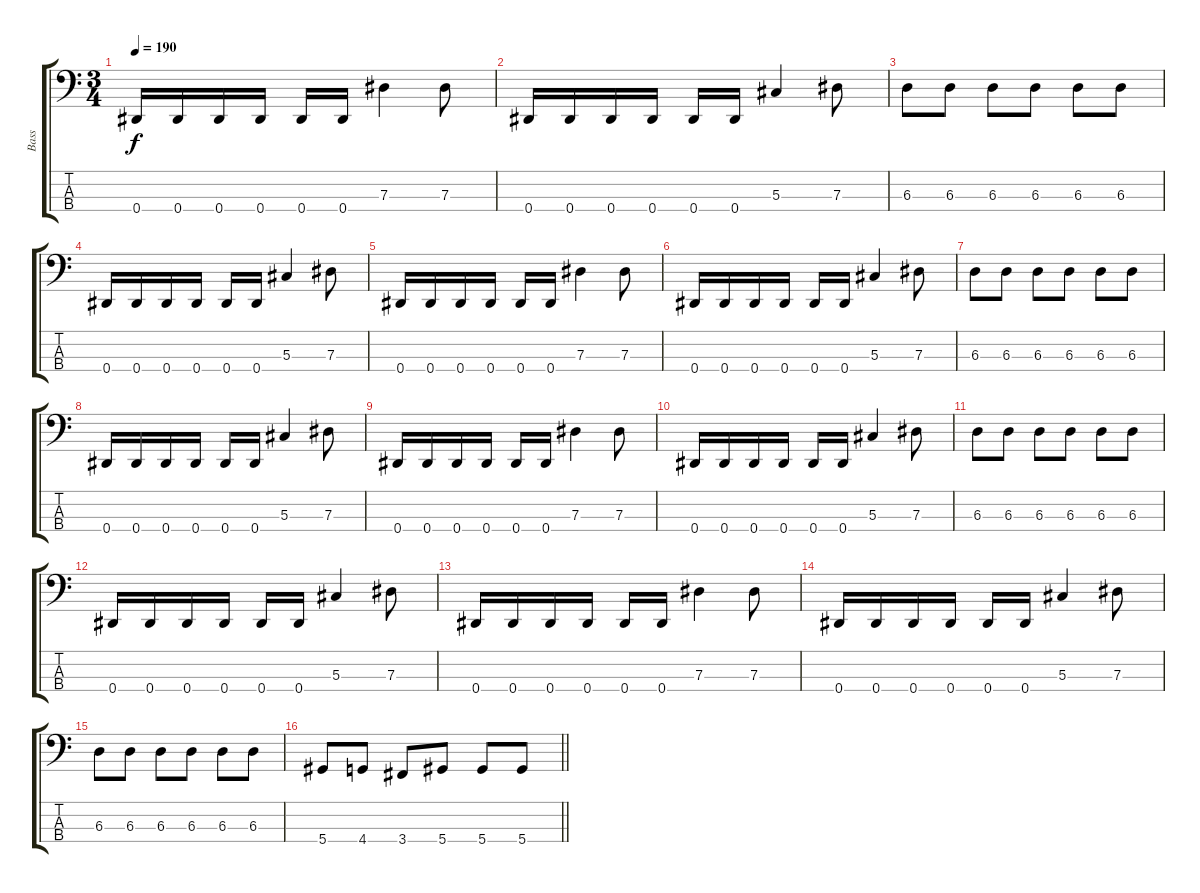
\track ("Bass" "Bass") {instrument electricbasspick}
\staff {score tabs}
\tuning (Gb2 Db2 Ab1 Eb1) {hide}
\ts (3 4)
\tempo 190
\clef f4
\ks c
0.4.16{dy f} 0.4.16 0.4.16 0.4.16 0.4.16 0.4.16 7.3.4 7.3.8 |
0.4.16 0.4.16 0.4.16 0.4.16 0.4.16 0.4.16 5.3.4 7.3.8 |
6.3.8 6.3.8 6.3.8 6.3.8 6.3.8 6.3.8 |
0.4.16 0.4.16 0.4.16 0.4.16 0.4.16 0.4.16 5.3.4 7.3.8 |
0.4.16 0.4.16 0.4.16 0.4.16 0.4.16 0.4.16 7.3.4 7.3.8 |
0.4.16 0.4.16 0.4.16 0.4.16 0.4.16 0.4.16 5.3.4 7.3.8 |
6.3.8 6.3.8 6.3.8 6.3.8 6.3.8 6.3.8 |
0.4.16 0.4.16 0.4.16 0.4.16 0.4.16 0.4.16 5.3.4 7.3.8 |
0.4.16 0.4.16 0.4.16 0.4.16 0.4.16 0.4.16 7.3.4 7.3.8 |
0.4.16 0.4.16 0.4.16 0.4.16 0.4.16 0.4.16 5.3.4 7.3.8 |
6.3.8 6.3.8 6.3.8 6.3.8 6.3.8 6.3.8 |
0.4.16 0.4.16 0.4.16 0.4.16 0.4.16 0.4.16 5.3.4 7.3.8 |
0.4.16 0.4.16 0.4.16 0.4.16 0.4.16 0.4.16 7.3.4 7.3.8 |
0.4.16 0.4.16 0.4.16 0.4.16 0.4.16 0.4.16 5.3.4 7.3.8 |
6.3.8 6.3.8 6.3.8 6.3.8 6.3.8 6.3.8 |
\barLineRight lightlight
5.4.8 4.4.8 3.4.8 5.4.8 5.4.8 5.4.8
